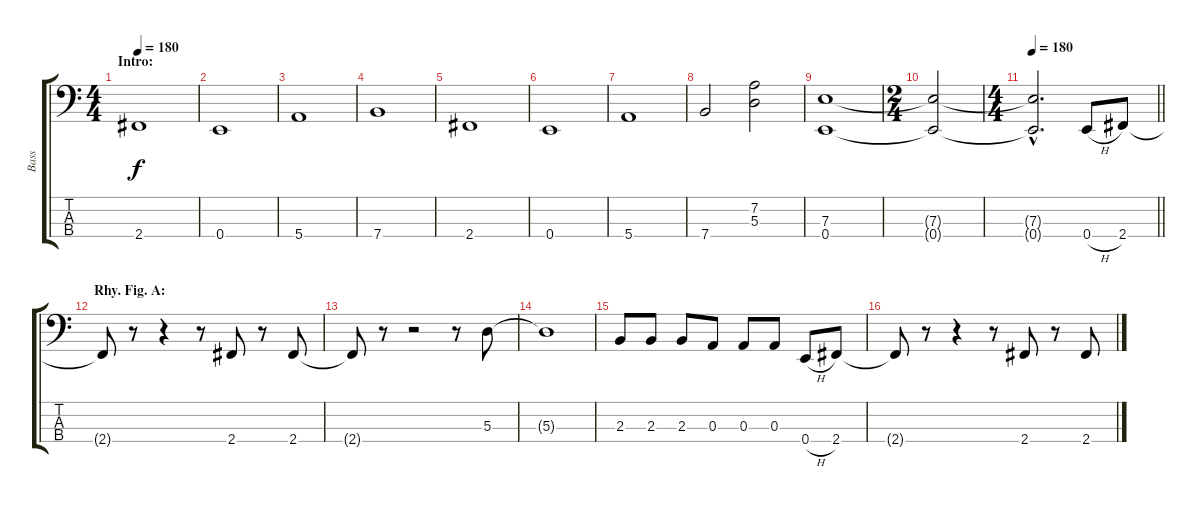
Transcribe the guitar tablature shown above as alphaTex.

\track ("Bass" "Bass") {instrument electricbasspick}
\staff {score tabs}
\tuning (G2 D2 A1 E1) {hide}
\ts (4 4)
\section ("" "Intro:")
\tempo 180
\tempo 90
\tempo 180
\clef f4
\ks c
2.4.1{dy f instrument electricbasspick} |
0.4.1 |
5.4.1 |
7.4.1 |
2.4.1 |
0.4.1 |
5.4.1 |
7.4.2 (7.2 5.3).2 |
(7.3 0.4).1 |
\ts (2 4)
(7.3{t} 0.4{t}).2 |
\ts (4 4)
\tempo 180
\barLineRight lightlight
(7.3{hac t} 0.4{hac t}).2{d} 0.4{h}.8 2.4.8 |
\section ("" "Rhy. Fig. A:")
2.4{t}.8 r.8 r.4 r.8 2.4.8 r.8 2.4.8 |
2.4{t}.8 r.8 r.2 r.8 5.3.8 |
5.3{t}.1 |
2.3.8 2.3.8 2.3.8 0.3.8 0.3.8 0.3.8 0.4{h}.8 2.4.8 |
2.4{t}.8 r.8 r.4 r.8 2.4.8 r.8 2.4.8
